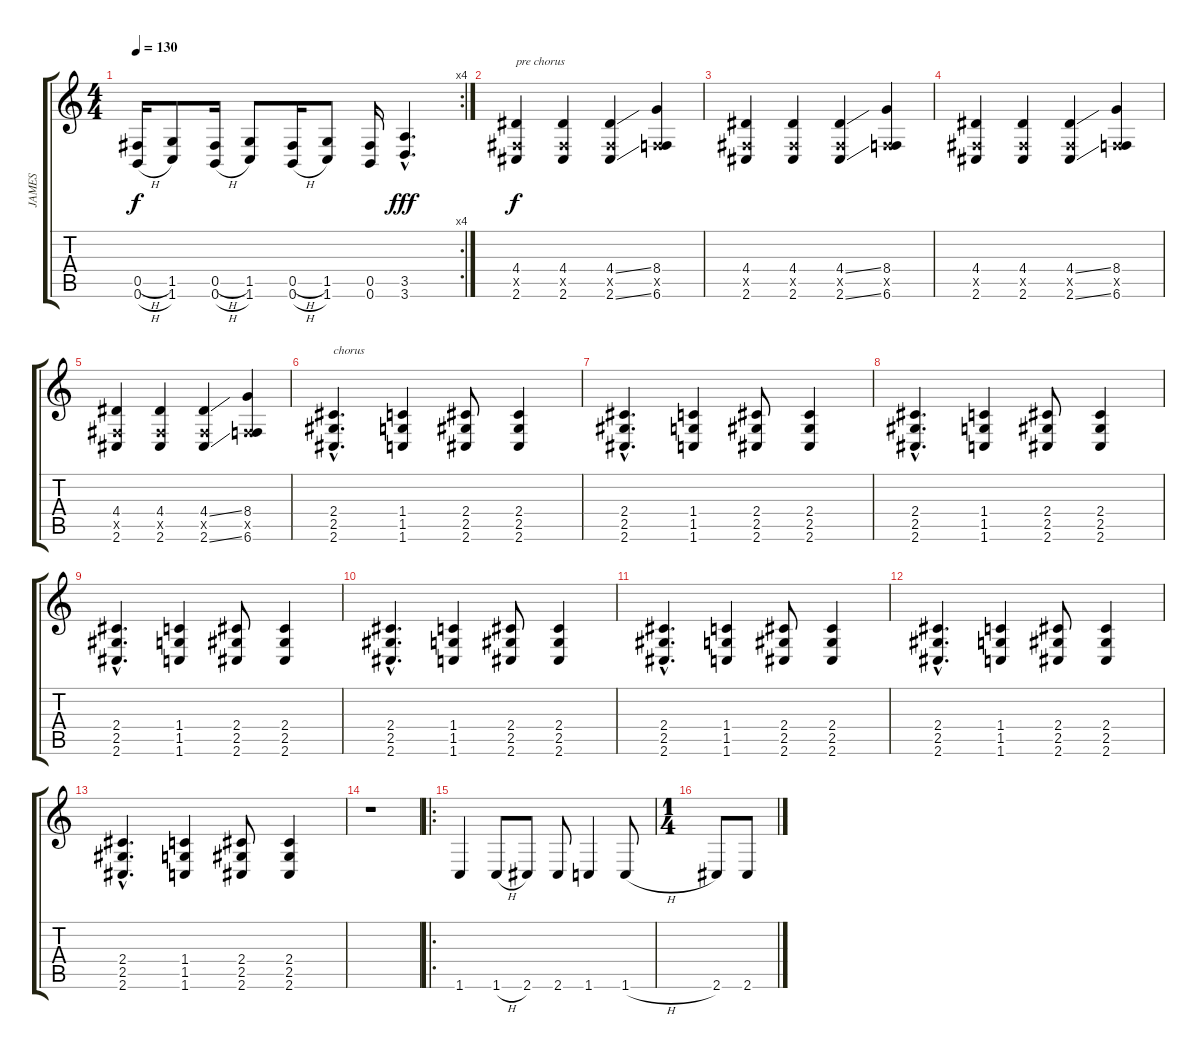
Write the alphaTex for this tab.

\track ("JAMES" "JAMES") {instrument distortionguitar}
\staff {score tabs}
\tuning (Db4 Ab3 E3 B2 Gb2 B1) {hide}
\rc 4
\ts (4 4)
\tempo 130
\clef g2
\ks c
(0.5{h} 0.6{h}).16{dy f} (1.5 1.6).8 (0.5{h} 0.6{h}).16 (1.5 1.6).8 (0.5{h} 0.6{h}).16 (1.5 1.6).8 (0.5 0.6).16 (3.5{hac} 3.6{hac}).4{d dy fff} |
(4.4 0.5{x} 2.6).4{txt "pre chorus" dy f} (4.4 0.5{x} 2.6).4 (4.4{ss} 0.5{x} 2.6{ss}).4 (8.4 0.5{x} 6.6).4 |
(4.4 0.5{x} 2.6).4 (4.4 0.5{x} 2.6).4 (4.4{ss} 0.5{x} 2.6{ss}).4 (8.4 0.5{x} 6.6).4 |
(4.4 0.5{x} 2.6).4 (4.4 0.5{x} 2.6).4 (4.4{ss} 0.5{x} 2.6{ss}).4 (8.4 0.5{x} 6.6).4 |
(4.4 0.5{x} 2.6).4 (4.4 0.5{x} 2.6).4 (4.4{ss} 0.5{x} 2.6{ss}).4 (8.4 0.5{x} 6.6).4 |
(2.4{hac} 2.5{hac} 2.6{hac}).4{d txt "chorus"} (1.4 1.5 1.6).4 (2.4 2.5 2.6).8 (2.4 2.5 2.6).4 |
(2.4{hac} 2.5{hac} 2.6{hac}).4{d} (1.4 1.5 1.6).4 (2.4 2.5 2.6).8 (2.4 2.5 2.6).4 |
(2.4{hac} 2.5{hac} 2.6{hac}).4{d} (1.4 1.5 1.6).4 (2.4 2.5 2.6).8 (2.4 2.5 2.6).4 |
(2.4{hac} 2.5{hac} 2.6{hac}).4{d} (1.4 1.5 1.6).4 (2.4 2.5 2.6).8 (2.4 2.5 2.6).4 |
(2.4{hac} 2.5{hac} 2.6{hac}).4{d} (1.4 1.5 1.6).4 (2.4 2.5 2.6).8 (2.4 2.5 2.6).4 |
(2.4{hac} 2.5{hac} 2.6{hac}).4{d} (1.4 1.5 1.6).4 (2.4 2.5 2.6).8 (2.4 2.5 2.6).4 |
(2.4{hac} 2.5{hac} 2.6{hac}).4{d} (1.4 1.5 1.6).4 (2.4 2.5 2.6).8 (2.4 2.5 2.6).4 |
(2.4{hac} 2.5{hac} 2.6{hac}).4{d} (1.4 1.5 1.6).4 (2.4 2.5 2.6).8 (2.4 2.5 2.6).4 |
r.1 |
\ro
1.6.4 1.6{h}.8 2.6.8 2.6.8 1.6.4 1.6{h}.8 |
\ts (1 4)
2.6.8 2.6.8
